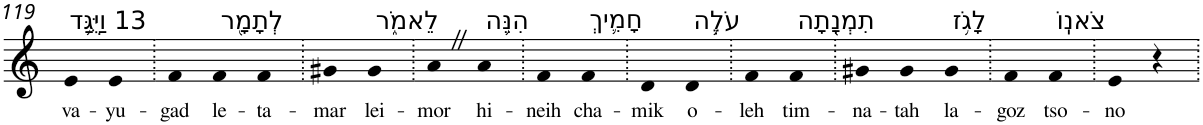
**kern	**text
*part1	*part1
*staff1	*staff1
*I"Piano	*
*I'Pno	*
!!LO:PB:g=z
*clefG2	*
*k[]	*
=119	=119
!LO:TX:a:t=13 וַיֻּגַּ֥ד	!
!	!LO:LY:b
4e	va-
!	!LO:LY:b
4e	-yu-
=120.	=120.
!	!LO:LY:b
4f	-gad
!LO:TX:a:t=לְתָמָ֖ר	!
!	!LO:LY:b
4f	le-
!	!LO:LY:b
4f	-ta-
=121.	=121.
!	!LO:LY:b
4g#X	-mar
!LO:TX:a:t=לֵאמֹ֑ר	!
!	!LO:LY:b
4g#	lei-
=122.	=122.
!	!LO:LY:b
4aZ	-mor
!LO:TX:a:t=הִנֵּ֥ה	!
!	!LO:LY:b
4a	hi-
=123.	=123.
!	!LO:LY:b
4f	-neih
!LO:TX:a:t=חָמִ֛יךְ	!
!	!LO:LY:b
4f	cha-
=124.	=124.
!	!LO:LY:b
4d	-mik
!LO:TX:a:t=עֹלֶ֥ה	!
!	!LO:LY:b
4d	o-
=125.	=125.
!	!LO:LY:b
4f	-leh
!LO:TX:a:t=תִמְנָ֖תָה	!
!	!LO:LY:b
4f	tim-
=126.	=126.
!	!LO:LY:b
4g#X	-na-
!	!LO:LY:b
4g#	-tah
!LO:TX:a:t=לָגֹ֥ז	!
!	!LO:LY:b
4g#	la-
=127.	=127.
!	!LO:LY:b
4f	-goz
!LO:TX:a:t=צֹאנֽוֹ	!
!	!LO:LY:b
4f	tso-
=128.	=128.
!	!LO:LY:b
4e	-no
4r	.
=.	=.
*-	*-
